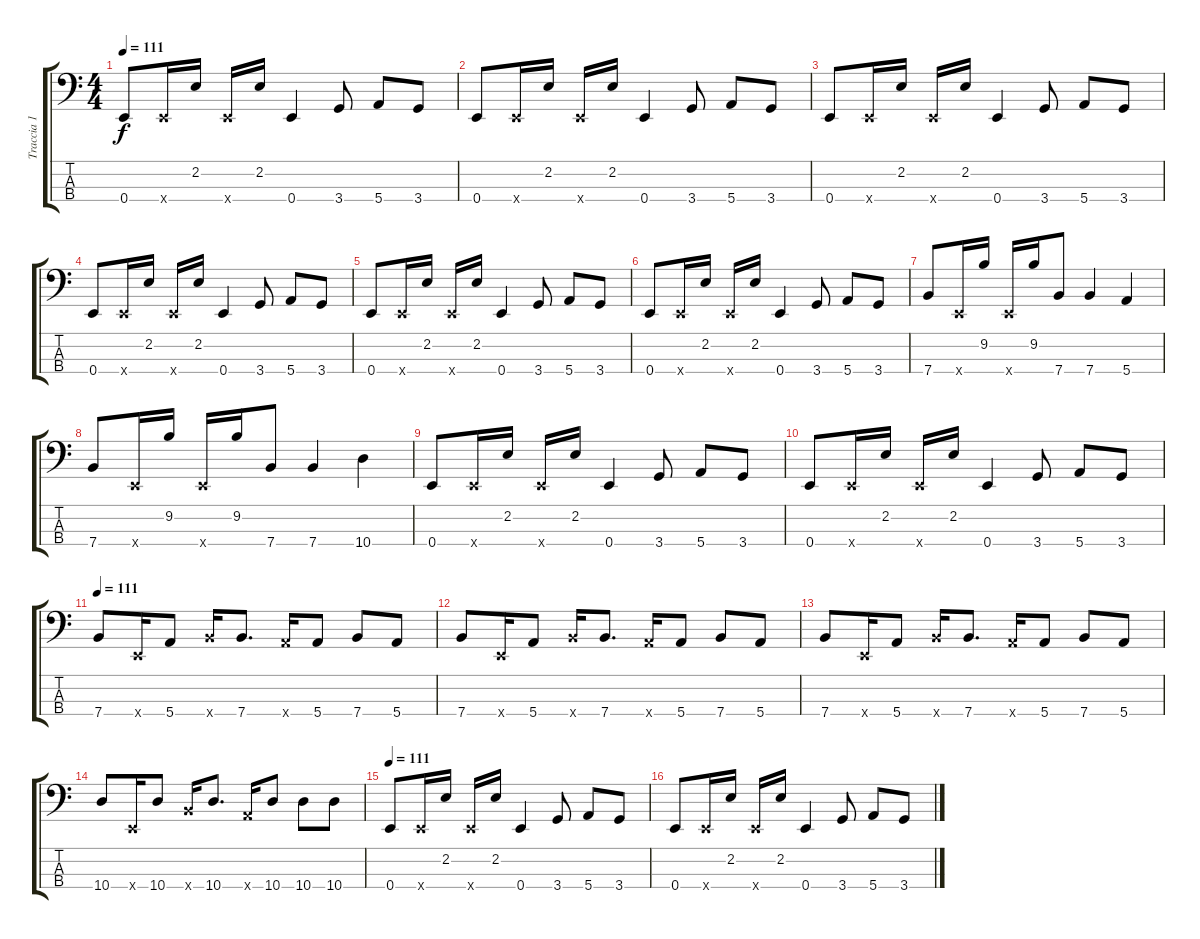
\track ("Traccia 1" "Traccia 1") {instrument slapbass1}
\staff {score tabs}
\tuning (G2 D2 A1 E1) {hide}
\ts (4 4)
\tempo 111
\clef f4
\ks c
0.4.8{dy f} 0.4{x}.16 2.2.16 0.4{x}.16 2.2.16 0.4.4 3.4.8 5.4.8 3.4.8 |
0.4.8 0.4{x}.16 2.2.16 0.4{x}.16 2.2.16 0.4.4 3.4.8 5.4.8 3.4.8 |
0.4.8 0.4{x}.16 2.2.16 0.4{x}.16 2.2.16 0.4.4 3.4.8 5.4.8 3.4.8 |
0.4.8 0.4{x}.16 2.2.16 0.4{x}.16 2.2.16 0.4.4 3.4.8 5.4.8 3.4.8 |
0.4.8 0.4{x}.16 2.2.16 0.4{x}.16 2.2.16 0.4.4 3.4.8 5.4.8 3.4.8 |
0.4.8 0.4{x}.16 2.2.16 0.4{x}.16 2.2.16 0.4.4 3.4.8 5.4.8 3.4.8 |
7.4.8 0.4{x}.16 9.2.16 0.4{x}.16 9.2.16 7.4.8 7.4.4 5.4.4 |
7.4.8 0.4{x}.16 9.2.16 0.4{x}.16 9.2.16 7.4.8 7.4.4 10.4.4 |
0.4.8 0.4{x}.16 2.2.16 0.4{x}.16 2.2.16 0.4.4 3.4.8 5.4.8 3.4.8 |
0.4.8 0.4{x}.16 2.2.16 0.4{x}.16 2.2.16 0.4.4 3.4.8 5.4.8 3.4.8 |
\tempo 111
7.4.8{instrument electricbassfinger} 0.4{x}.16 5.4.8 7.4{x}.16 7.4.8{d} 5.4{x}.16 5.4.8 7.4.8 5.4.8 |
7.4.8 0.4{x}.16 5.4.8 7.4{x}.16 7.4.8{d} 5.4{x}.16 5.4.8 7.4.8 5.4.8 |
7.4.8 0.4{x}.16 5.4.8 7.4{x}.16 7.4.8{d} 5.4{x}.16 5.4.8 7.4.8 5.4.8 |
10.4.8 0.4{x}.16 10.4.8 7.4{x}.16 10.4.8{d} 5.4{x}.16 10.4.8 10.4.8 10.4.8 |
\tempo 111
0.4.8{instrument slapbass1} 0.4{x}.16 2.2.16 0.4{x}.16 2.2.16 0.4.4 3.4.8 5.4.8 3.4.8 |
0.4.8 0.4{x}.16 2.2.16 0.4{x}.16 2.2.16 0.4.4 3.4.8 5.4.8 3.4.8
